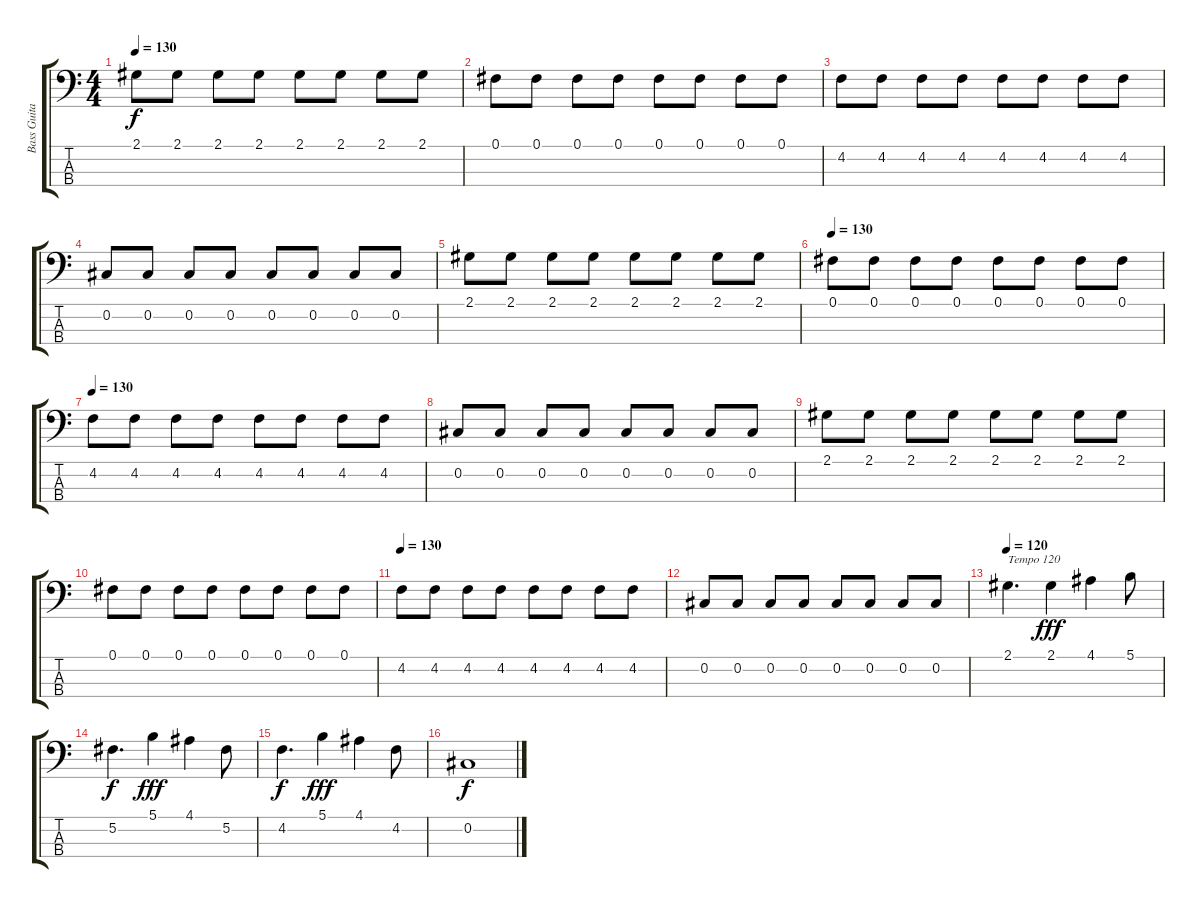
\track ("Bass Guitar" "Bass Guita") {instrument electricbassfinger}
\staff {score tabs}
\tuning (Gb2 Db2 Bb1 Eb1) {hide}
\ts (4 4)
\tempo 130
\clef f4
\ks c
2.1.8{dy f} 2.1.8 2.1.8 2.1.8 2.1.8 2.1.8 2.1.8 2.1.8 |
0.1.8 0.1.8 0.1.8 0.1.8 0.1.8 0.1.8 0.1.8 0.1.8 |
4.2.8 4.2.8 4.2.8 4.2.8 4.2.8 4.2.8 4.2.8 4.2.8 |
0.2.8 0.2.8 0.2.8 0.2.8 0.2.8 0.2.8 0.2.8 0.2.8 |
2.1.8 2.1.8 2.1.8 2.1.8 2.1.8 2.1.8 2.1.8 2.1.8 |
\tempo 130
0.1.8 0.1.8 0.1.8 0.1.8 0.1.8 0.1.8 0.1.8 0.1.8 |
\tempo 130
4.2.8 4.2.8 4.2.8 4.2.8 4.2.8 4.2.8 4.2.8 4.2.8 |
0.2.8 0.2.8 0.2.8 0.2.8 0.2.8 0.2.8 0.2.8 0.2.8 |
2.1.8 2.1.8 2.1.8 2.1.8 2.1.8 2.1.8 2.1.8 2.1.8 |
0.1.8 0.1.8 0.1.8 0.1.8 0.1.8 0.1.8 0.1.8 0.1.8 |
\tempo 130
4.2.8 4.2.8 4.2.8 4.2.8 4.2.8 4.2.8 4.2.8 4.2.8 |
0.2.8 0.2.8 0.2.8 0.2.8 0.2.8 0.2.8 0.2.8 0.2.8 |
\tempo 120
2.1.4{d txt "Tempo 120"} 2.1.4{dy fff} 4.1.4 5.1.8 |
5.2.4{d dy f} 5.1.4{dy fff} 4.1.4 5.2.8 |
4.2.4{d dy f} 5.1.4{dy fff} 4.1.4 4.2.8 |
0.2.1{dy f}
